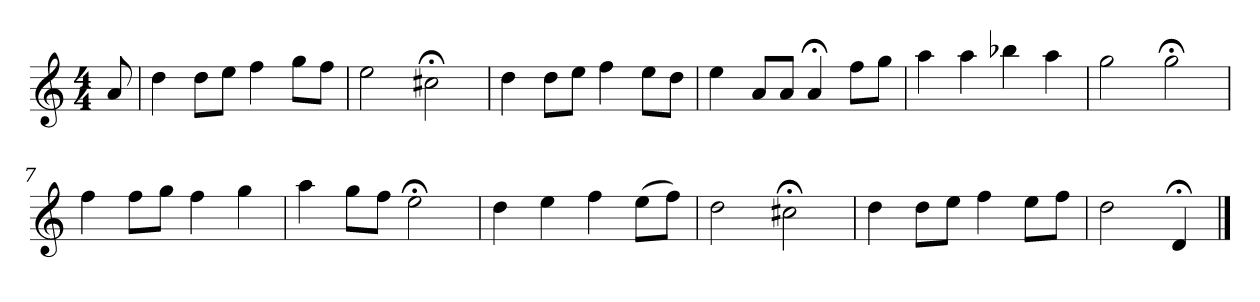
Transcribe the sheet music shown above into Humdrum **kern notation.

**kern
*part1
*staff1
*k[]
*D:dor
*M4/4
*MM120
=
8a
=1
4dd
8ddL
8eeJ
4ff
8ggL
8ffJ
=2
2ee
2cc#X;<
=3
4dd
8ddL
8eeJ
4ff
8eeL
8ddJ
=4
4ee
8aL
8aJ
4a;<
8ffL
8ggJ
=5
4aa
4aa
4bb-X
4aa
=6
2gg
2gg;<
=7
4ff
8ffL
8ggJ
4ff
4gg
=8
4aa
8ggL
8ffJ
2ee;<
=9
4dd
4ee
4ff
(8eeL
8ffJ)
=10
2dd
2cc#X;<
=11
4dd
8ddL
8eeJ
4ff
8eeL
8ffJ
=12
2dd
4d;<
==
*-
